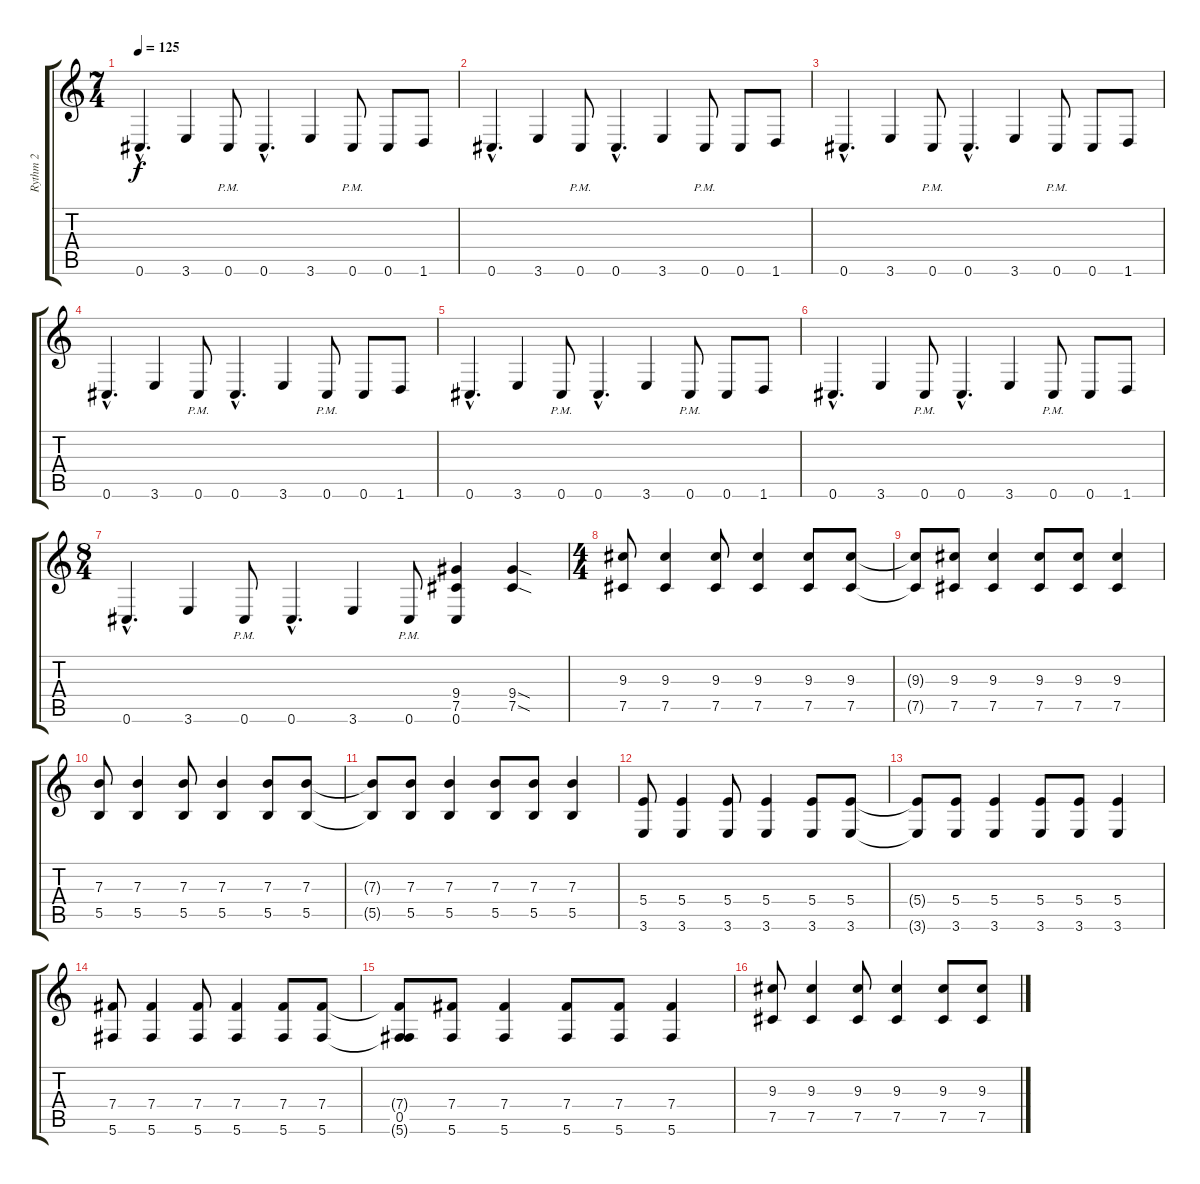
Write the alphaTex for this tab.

\track ("Rythm 2" "Rythm 2") {instrument distortionguitar}
\staff {score tabs}
\tuning (Db4 Ab3 E3 B2 Gb2 Db2) {hide}
\ts (7 4)
\tempo 125
\clef g2
\ks c
0.6{hac}.4{d dy f} 3.6.4 0.6{pm}.8 0.6{hac}.4{d} 3.6.4 0.6{pm}.8 0.6.8 1.6.8 |
0.6{hac}.4{d volume 8} 3.6.4 0.6{pm}.8 0.6{hac}.4{d} 3.6.4 0.6{pm}.8 0.6.8 1.6.8 |
0.6{hac}.4{d volume 10} 3.6.4 0.6{pm}.8 0.6{hac}.4{d} 3.6.4 0.6{pm}.8 0.6.8 1.6.8 |
0.6{hac}.4{d} 3.6.4 0.6{pm}.8 0.6{hac}.4{d} 3.6.4 0.6{pm}.8 0.6.8 1.6.8 |
0.6{hac}.4{d} 3.6.4 0.6{pm}.8 0.6{hac}.4{d} 3.6.4 0.6{pm}.8 0.6.8 1.6.8 |
0.6{hac}.4{d volume 14} 3.6.4 0.6{pm}.8 0.6{hac}.4{d} 3.6.4 0.6{pm}.8 0.6.8 1.6.8 |
\ts (8 4)
0.6{hac}.4{d} 3.6.4 0.6{pm}.8 0.6{hac}.4{d} 3.6.4 0.6{pm}.8 (9.4 7.5 0.6).4 (9.4{sod} 7.5{sod}).4 |
\ts (4 4)
(9.3 7.5).8 (9.3 7.5).4 (9.3 7.5).8 (9.3 7.5).4 (9.3 7.5).8 (9.3 7.5).8 |
(9.3{t} 7.5{t}).8 (9.3 7.5).8 (9.3 7.5).4 (9.3 7.5).8 (9.3 7.5).8 (9.3 7.5).4 |
(7.3 5.5).8 (7.3 5.5).4 (7.3 5.5).8 (7.3 5.5).4 (7.3 5.5).8 (7.3 5.5).8 |
(7.3{t} 5.5{t}).8 (7.3 5.5).8 (7.3 5.5).4 (7.3 5.5).8 (7.3 5.5).8 (7.3 5.5).4 |
(5.4 3.6).8 (5.4 3.6).4 (5.4 3.6).8 (5.4 3.6).4 (5.4 3.6).8 (5.4 3.6).8 |
(5.4{t} 3.6{t}).8 (5.4 3.6).8 (5.4 3.6).4 (5.4 3.6).8 (5.4 3.6).8 (5.4 3.6).4 |
(7.4 5.6).8 (7.4 5.6).4 (7.4 5.6).8 (7.4 5.6).4 (7.4 5.6).8 (7.4 5.6).8 |
(7.4{t} 0.5 5.6{t}).8 (7.4 5.6).8 (7.4 5.6).4 (7.4 5.6).8 (7.4 5.6).8 (7.4 5.6).4 |
(9.3 7.5).8 (9.3 7.5).4 (9.3 7.5).8 (9.3 7.5).4 (9.3 7.5).8 (9.3 7.5).8
